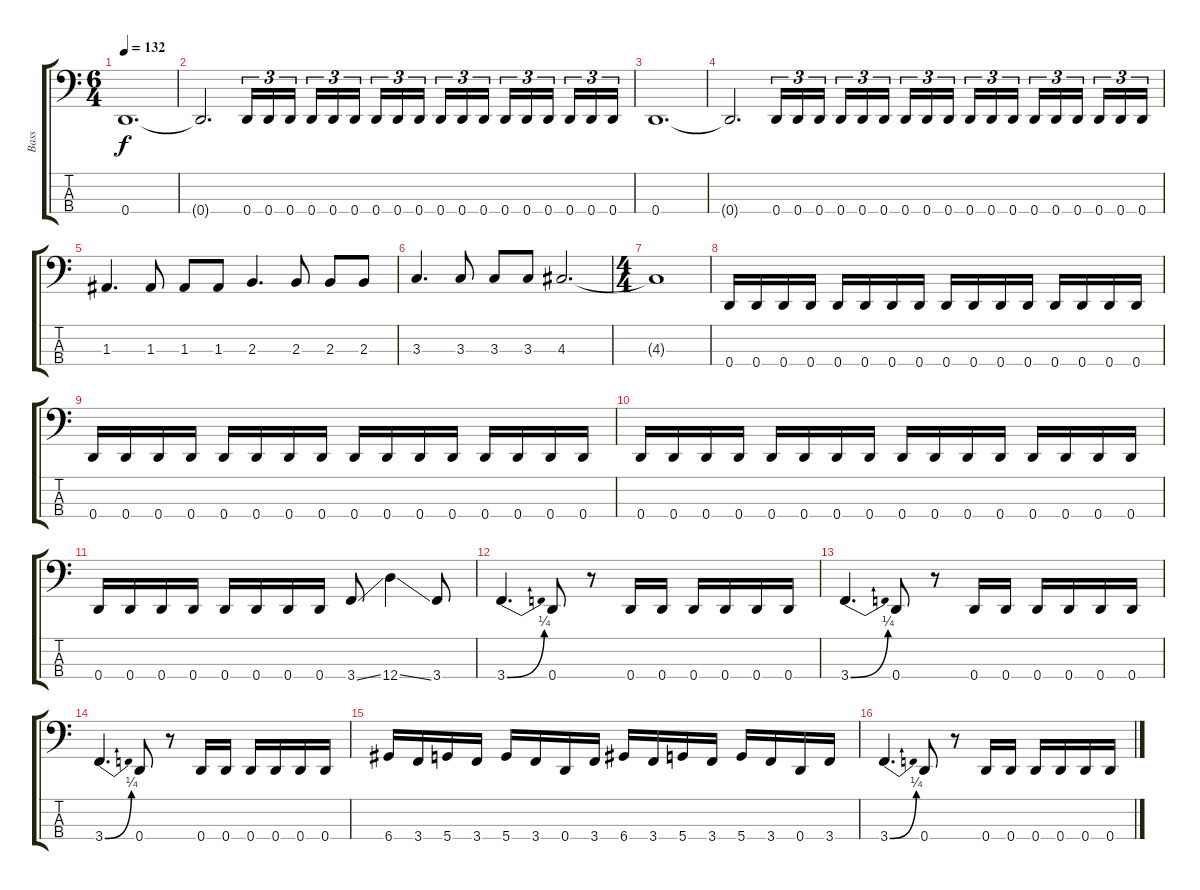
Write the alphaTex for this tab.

\track ("Bass" "Bass") {instrument electricbasspick}
\staff {score tabs}
\tuning (G2 D2 A1 D1) {hide}
\ts (6 4)
\tempo 132
\clef f4
\ks c
0.4.1{d dy f} |
0.4{t}.2{d} 0.4.16{tu (3 2)} 0.4.16{tu (3 2)} 0.4.16{tu (3 2)} 0.4.16{tu (3 2)} 0.4.16{tu (3 2)} 0.4.16{tu (3 2)} 0.4.16{tu (3 2)} 0.4.16{tu (3 2)} 0.4.16{tu (3 2)} 0.4.16{tu (3 2)} 0.4.16{tu (3 2)} 0.4.16{tu (3 2)} 0.4.16{tu (3 2)} 0.4.16{tu (3 2)} 0.4.16{tu (3 2)} 0.4.16{tu (3 2)} 0.4.16{tu (3 2)} 0.4.16{tu (3 2)} |
0.4.1{d} |
0.4{t}.2{d} 0.4.16{tu (3 2)} 0.4.16{tu (3 2)} 0.4.16{tu (3 2)} 0.4.16{tu (3 2)} 0.4.16{tu (3 2)} 0.4.16{tu (3 2)} 0.4.16{tu (3 2)} 0.4.16{tu (3 2)} 0.4.16{tu (3 2)} 0.4.16{tu (3 2)} 0.4.16{tu (3 2)} 0.4.16{tu (3 2)} 0.4.16{tu (3 2)} 0.4.16{tu (3 2)} 0.4.16{tu (3 2)} 0.4.16{tu (3 2)} 0.4.16{tu (3 2)} 0.4.16{tu (3 2)} |
1.3.4{d} 1.3.8 1.3.8 1.3.8 2.3.4{d} 2.3.8 2.3.8 2.3.8 |
3.3.4{d} 3.3.8 3.3.8 3.3.8 4.3.2{d} |
\ts (4 4)
4.3{t}.1 |
0.4.16 0.4.16 0.4.16 0.4.16 0.4.16 0.4.16 0.4.16 0.4.16 0.4.16 0.4.16 0.4.16 0.4.16 0.4.16 0.4.16 0.4.16 0.4.16 |
0.4.16 0.4.16 0.4.16 0.4.16 0.4.16 0.4.16 0.4.16 0.4.16 0.4.16 0.4.16 0.4.16 0.4.16 0.4.16 0.4.16 0.4.16 0.4.16 |
0.4.16 0.4.16 0.4.16 0.4.16 0.4.16 0.4.16 0.4.16 0.4.16 0.4.16 0.4.16 0.4.16 0.4.16 0.4.16 0.4.16 0.4.16 0.4.16 |
0.4.16 0.4.16 0.4.16 0.4.16 0.4.16 0.4.16 0.4.16 0.4.16 3.4{ss}.8 12.4{ss}.4 3.4.8 |
3.4{be (bend 0 0 60 1)}.4{d} 0.4.8 r.8 0.4.16 0.4.16 0.4.16 0.4.16 0.4.16 0.4.16 |
3.4{be (bend 0 0 60 1)}.4{d} 0.4.8 r.8 0.4.16 0.4.16 0.4.16 0.4.16 0.4.16 0.4.16 |
3.4{be (bend 0 0 60 1)}.4{d} 0.4.8 r.8 0.4.16 0.4.16 0.4.16 0.4.16 0.4.16 0.4.16 |
6.4.16 3.4.16 5.4.16 3.4.16 5.4.16 3.4.16 0.4.16 3.4.16 6.4.16 3.4.16 5.4.16 3.4.16 5.4.16 3.4.16 0.4.16 3.4.16 |
3.4{be (bend 0 0 60 1)}.4{d} 0.4.8 r.8 0.4.16 0.4.16 0.4.16 0.4.16 0.4.16 0.4.16
